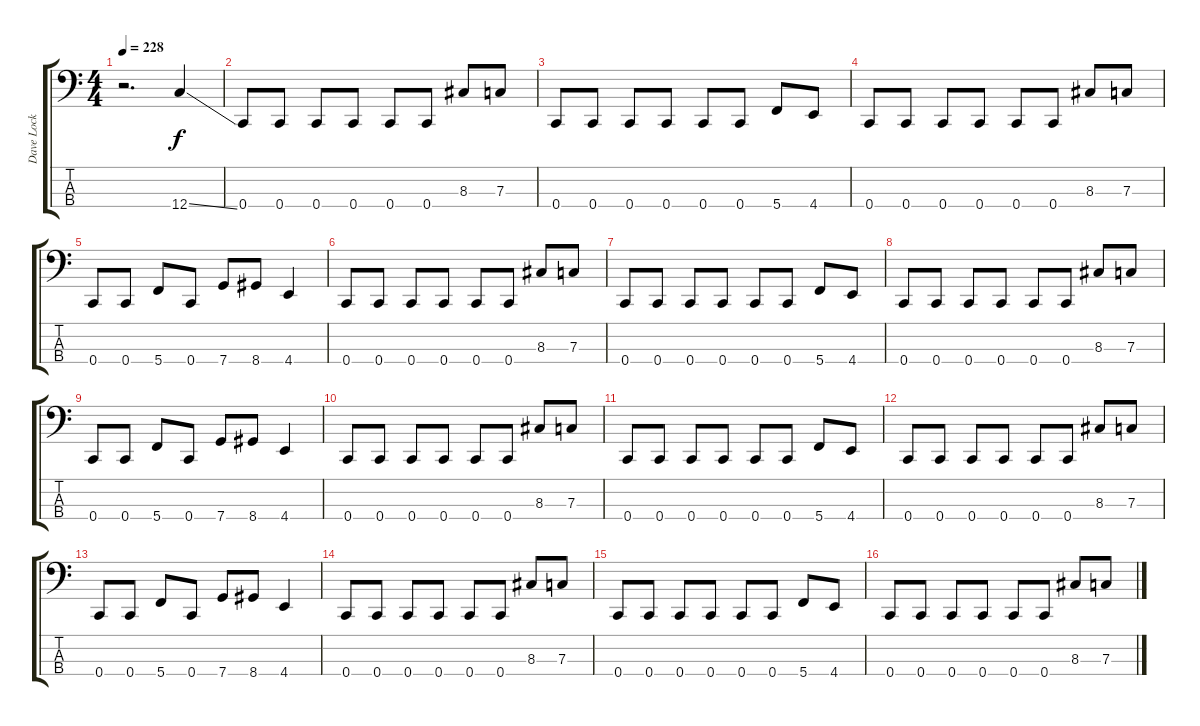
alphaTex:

\track ("Dave Lock (Bass)" "Dave Lock ") {instrument electricbassfinger}
\staff {score tabs}
\tuning (Eb2 Bb1 F1 C1) {hide}
\ts (4 4)
\tempo 228
\clef f4
\ks c
r.2{d dy f} 12.4{ss}.4 |
0.4.8 0.4.8 0.4.8 0.4.8 0.4.8 0.4.8 8.3.8 7.3.8 |
0.4.8 0.4.8 0.4.8 0.4.8 0.4.8 0.4.8 5.4.8 4.4.8 |
0.4.8 0.4.8 0.4.8 0.4.8 0.4.8 0.4.8 8.3.8 7.3.8 |
0.4.8 0.4.8 5.4.8 0.4.8 7.4.8 8.4.8 4.4.4 |
0.4.8 0.4.8 0.4.8 0.4.8 0.4.8 0.4.8 8.3.8 7.3.8 |
0.4.8 0.4.8 0.4.8 0.4.8 0.4.8 0.4.8 5.4.8 4.4.8 |
0.4.8 0.4.8 0.4.8 0.4.8 0.4.8 0.4.8 8.3.8 7.3.8 |
0.4.8 0.4.8 5.4.8 0.4.8 7.4.8 8.4.8 4.4.4 |
0.4.8 0.4.8 0.4.8 0.4.8 0.4.8 0.4.8 8.3.8 7.3.8 |
0.4.8 0.4.8 0.4.8 0.4.8 0.4.8 0.4.8 5.4.8 4.4.8 |
0.4.8 0.4.8 0.4.8 0.4.8 0.4.8 0.4.8 8.3.8 7.3.8 |
0.4.8 0.4.8 5.4.8 0.4.8 7.4.8 8.4.8 4.4.4 |
0.4.8 0.4.8 0.4.8 0.4.8 0.4.8 0.4.8 8.3.8 7.3.8 |
0.4.8 0.4.8 0.4.8 0.4.8 0.4.8 0.4.8 5.4.8 4.4.8 |
0.4.8 0.4.8 0.4.8 0.4.8 0.4.8 0.4.8 8.3.8 7.3.8
